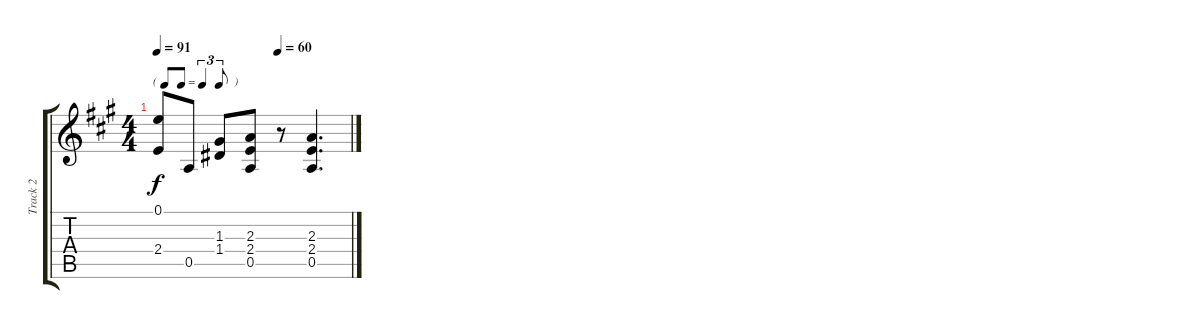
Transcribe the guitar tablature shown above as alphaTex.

\track ("Track 2" "Track 2") {instrument acousticguitarsteel}
\staff {score tabs}
\tuning (E4 B3 G3 D3 A2 E2) {hide}
\ts (4 4)
\tf triplet8th
\tempo 91
\tempo (60 0.625)
\clef g2
\ks a
(0.1 2.4).8{dy f} 0.5.8 (1.3 1.4).8 (2.3 2.4 0.5).8 r.8 (2.3 2.4 0.5).4{d}
